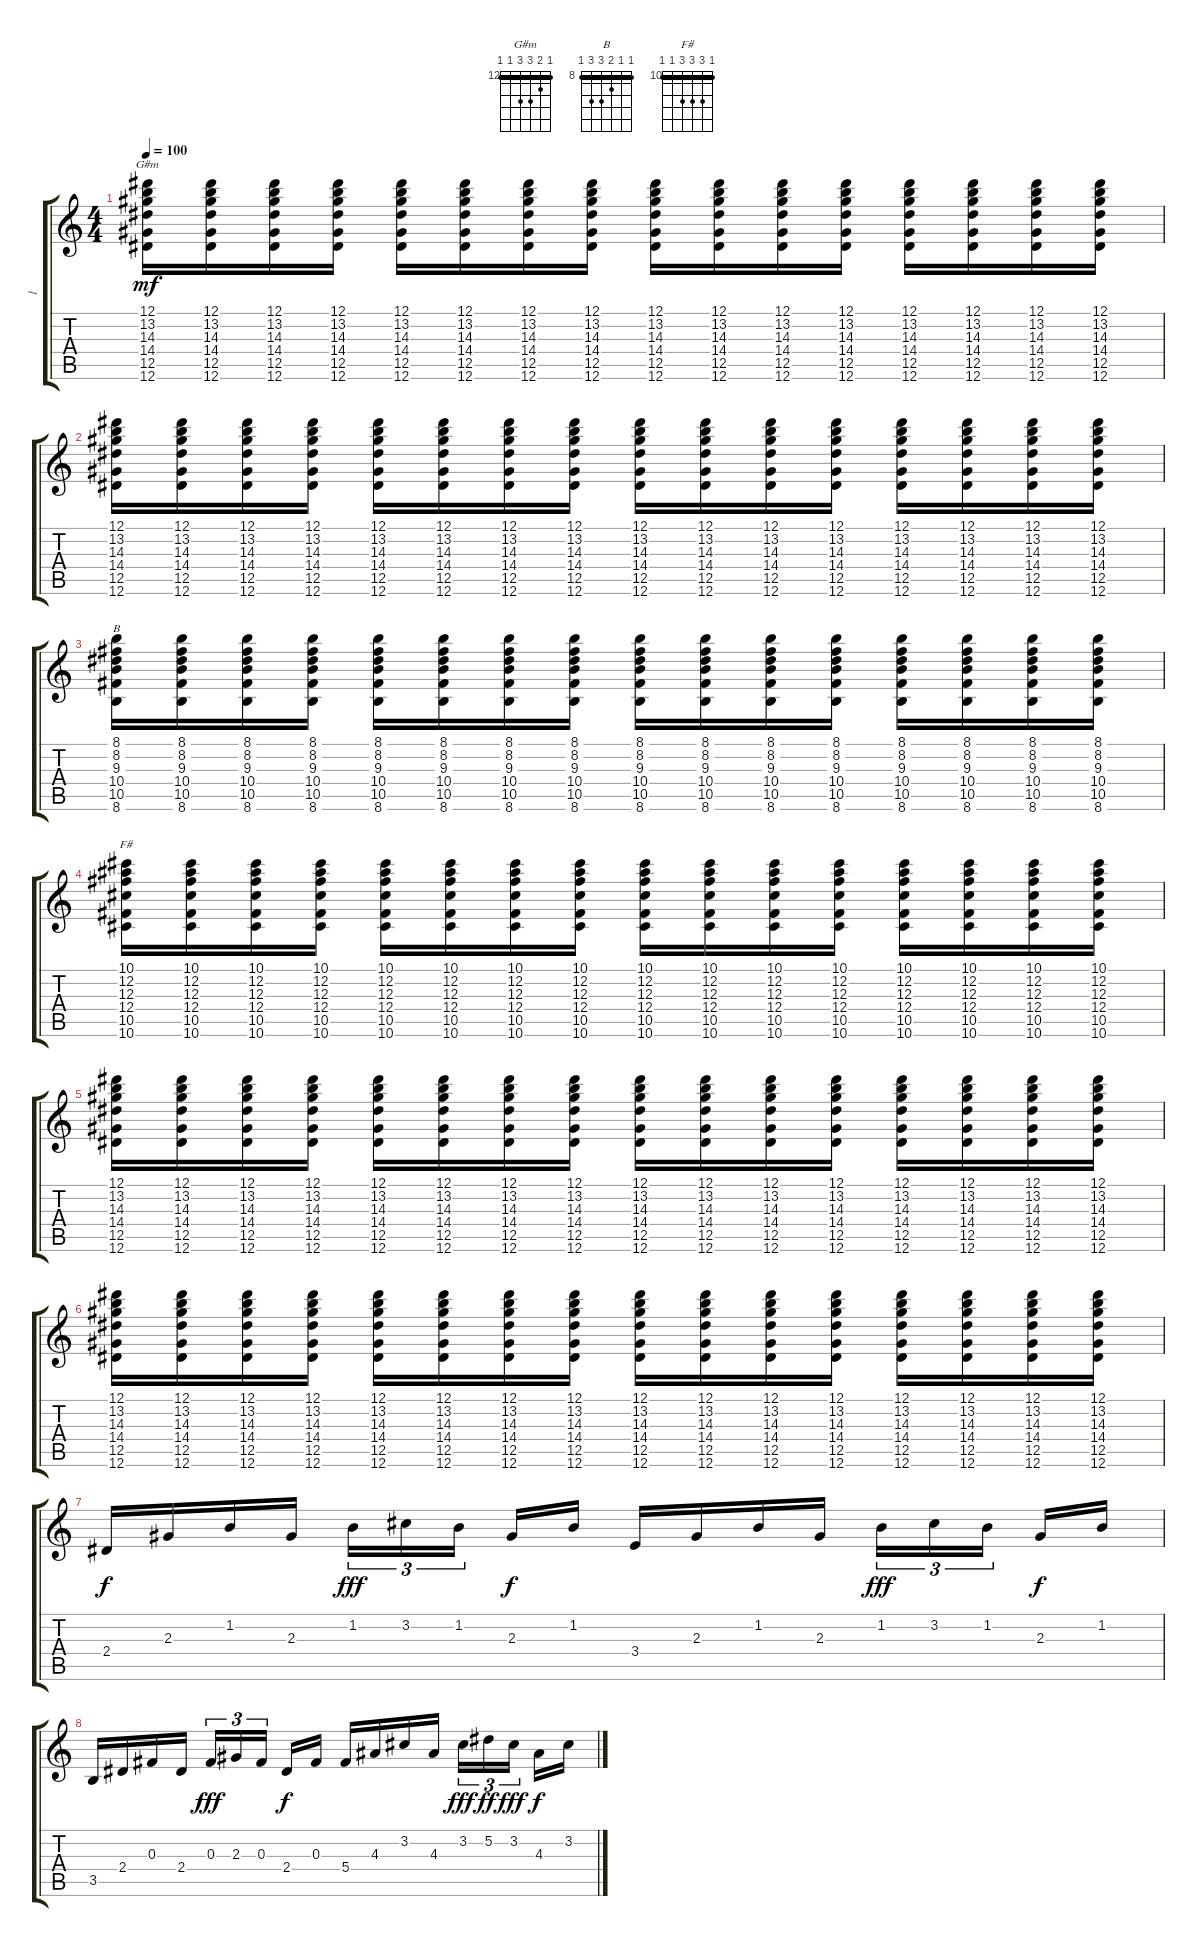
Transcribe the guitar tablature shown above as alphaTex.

\track ("1" "1") {instrument electricguitarclean}
\staff {score tabs}
\tuning (Eb4 Bb3 Gb3 Db3 Ab2 Eb2) {hide}
\chord ("G#m" 12 13 14 14 12 12) {firstfret 12 barre 12}
\chord ("B" 8 8 9 10 10 8) {firstfret 8 barre 8}
\chord ("F#" 10 12 12 12 10 10) {firstfret 10 barre 10}
\ts (4 4)
\tempo 100
\clef g2
\ks c
(12.1 13.2 14.3 14.4 12.5 12.6).16{ch "G#m" dy mf} (12.1 13.2 14.3 14.4 12.5 12.6).16 (12.1 13.2 14.3 14.4 12.5 12.6).16 (12.1 13.2 14.3 14.4 12.5 12.6).16 (12.1 13.2 14.3 14.4 12.5 12.6).16 (12.1 13.2 14.3 14.4 12.5 12.6).16 (12.1 13.2 14.3 14.4 12.5 12.6).16 (12.1 13.2 14.3 14.4 12.5 12.6).16 (12.1 13.2 14.3 14.4 12.5 12.6).16 (12.1 13.2 14.3 14.4 12.5 12.6).16 (12.1 13.2 14.3 14.4 12.5 12.6).16 (12.1 13.2 14.3 14.4 12.5 12.6).16 (12.1 13.2 14.3 14.4 12.5 12.6).16 (12.1 13.2 14.3 14.4 12.5 12.6).16 (12.1 13.2 14.3 14.4 12.5 12.6).16 (12.1 13.2 14.3 14.4 12.5 12.6).16 |
(12.1 13.2 14.3 14.4 12.5 12.6).16 (12.1 13.2 14.3 14.4 12.5 12.6).16 (12.1 13.2 14.3 14.4 12.5 12.6).16 (12.1 13.2 14.3 14.4 12.5 12.6).16 (12.1 13.2 14.3 14.4 12.5 12.6).16 (12.1 13.2 14.3 14.4 12.5 12.6).16 (12.1 13.2 14.3 14.4 12.5 12.6).16 (12.1 13.2 14.3 14.4 12.5 12.6).16 (12.1 13.2 14.3 14.4 12.5 12.6).16 (12.1 13.2 14.3 14.4 12.5 12.6).16 (12.1 13.2 14.3 14.4 12.5 12.6).16 (12.1 13.2 14.3 14.4 12.5 12.6).16 (12.1 13.2 14.3 14.4 12.5 12.6).16 (12.1 13.2 14.3 14.4 12.5 12.6).16 (12.1 13.2 14.3 14.4 12.5 12.6).16 (12.1 13.2 14.3 14.4 12.5 12.6).16 |
(8.1 8.2 9.3 10.4 10.5 8.6).16{ch "B"} (8.1 8.2 9.3 10.4 10.5 8.6).16 (8.1 8.2 9.3 10.4 10.5 8.6).16 (8.1 8.2 9.3 10.4 10.5 8.6).16 (8.1 8.2 9.3 10.4 10.5 8.6).16 (8.1 8.2 9.3 10.4 10.5 8.6).16 (8.1 8.2 9.3 10.4 10.5 8.6).16 (8.1 8.2 9.3 10.4 10.5 8.6).16 (8.1 8.2 9.3 10.4 10.5 8.6).16 (8.1 8.2 9.3 10.4 10.5 8.6).16 (8.1 8.2 9.3 10.4 10.5 8.6).16 (8.1 8.2 9.3 10.4 10.5 8.6).16 (8.1 8.2 9.3 10.4 10.5 8.6).16 (8.1 8.2 9.3 10.4 10.5 8.6).16 (8.1 8.2 9.3 10.4 10.5 8.6).16 (8.1 8.2 9.3 10.4 10.5 8.6).16 |
(10.1 12.2 12.3 12.4 10.5 10.6).16{ch "F#"} (10.1 12.2 12.3 12.4 10.5 10.6).16 (10.1 12.2 12.3 12.4 10.5 10.6).16 (10.1 12.2 12.3 12.4 10.5 10.6).16 (10.1 12.2 12.3 12.4 10.5 10.6).16 (10.1 12.2 12.3 12.4 10.5 10.6).16 (10.1 12.2 12.3 12.4 10.5 10.6).16 (10.1 12.2 12.3 12.4 10.5 10.6).16 (10.1 12.2 12.3 12.4 10.5 10.6).16 (10.1 12.2 12.3 12.4 10.5 10.6).16 (10.1 12.2 12.3 12.4 10.5 10.6).16 (10.1 12.2 12.3 12.4 10.5 10.6).16 (10.1 12.2 12.3 12.4 10.5 10.6).16 (10.1 12.2 12.3 12.4 10.5 10.6).16 (10.1 12.2 12.3 12.4 10.5 10.6).16 (10.1 12.2 12.3 12.4 10.5 10.6).16 |
(12.1 13.2 14.3 14.4 12.5 12.6).16 (12.1 13.2 14.3 14.4 12.5 12.6).16 (12.1 13.2 14.3 14.4 12.5 12.6).16 (12.1 13.2 14.3 14.4 12.5 12.6).16 (12.1 13.2 14.3 14.4 12.5 12.6).16 (12.1 13.2 14.3 14.4 12.5 12.6).16 (12.1 13.2 14.3 14.4 12.5 12.6).16 (12.1 13.2 14.3 14.4 12.5 12.6).16 (12.1 13.2 14.3 14.4 12.5 12.6).16 (12.1 13.2 14.3 14.4 12.5 12.6).16 (12.1 13.2 14.3 14.4 12.5 12.6).16 (12.1 13.2 14.3 14.4 12.5 12.6).16 (12.1 13.2 14.3 14.4 12.5 12.6).16 (12.1 13.2 14.3 14.4 12.5 12.6).16 (12.1 13.2 14.3 14.4 12.5 12.6).16 (12.1 13.2 14.3 14.4 12.5 12.6).16 |
(12.1 13.2 14.3 14.4 12.5 12.6).16 (12.1 13.2 14.3 14.4 12.5 12.6).16 (12.1 13.2 14.3 14.4 12.5 12.6).16 (12.1 13.2 14.3 14.4 12.5 12.6).16 (12.1 13.2 14.3 14.4 12.5 12.6).16 (12.1 13.2 14.3 14.4 12.5 12.6).16 (12.1 13.2 14.3 14.4 12.5 12.6).16 (12.1 13.2 14.3 14.4 12.5 12.6).16 (12.1 13.2 14.3 14.4 12.5 12.6).16 (12.1 13.2 14.3 14.4 12.5 12.6).16 (12.1 13.2 14.3 14.4 12.5 12.6).16 (12.1 13.2 14.3 14.4 12.5 12.6).16 (12.1 13.2 14.3 14.4 12.5 12.6).16 (12.1 13.2 14.3 14.4 12.5 12.6).16 (12.1 13.2 14.3 14.4 12.5 12.6).16 (12.1 13.2 14.3 14.4 12.5 12.6).16 |
2.4.16{dy f} 2.3.16 1.2.16 2.3.16 1.2.16{tu (3 2) dy fff} 3.2.16{tu (3 2)} 1.2.16{tu (3 2) beam splitsecondary} 2.3.16{dy f} 1.2.16 3.4.16 2.3.16 1.2.16 2.3.16 1.2.16{tu (3 2) dy fff} 3.2.16{tu (3 2)} 1.2.16{tu (3 2) beam splitsecondary} 2.3.16{dy f} 1.2.16 |
3.5.16 2.4.16 0.3.16 2.4.16 0.3.16{tu (3 2) dy fff} 2.3.16{tu (3 2)} 0.3.16{tu (3 2) beam splitsecondary} 2.4.16{dy f} 0.3.16 5.4.16 4.3.16 3.2.16 4.3.16 3.2.16{tu (3 2) dy fff} 5.2.16{tu (3 2) dy ff} 3.2.16{tu (3 2) dy fff beam splitsecondary} 4.3.16{dy f} 3.2.16
